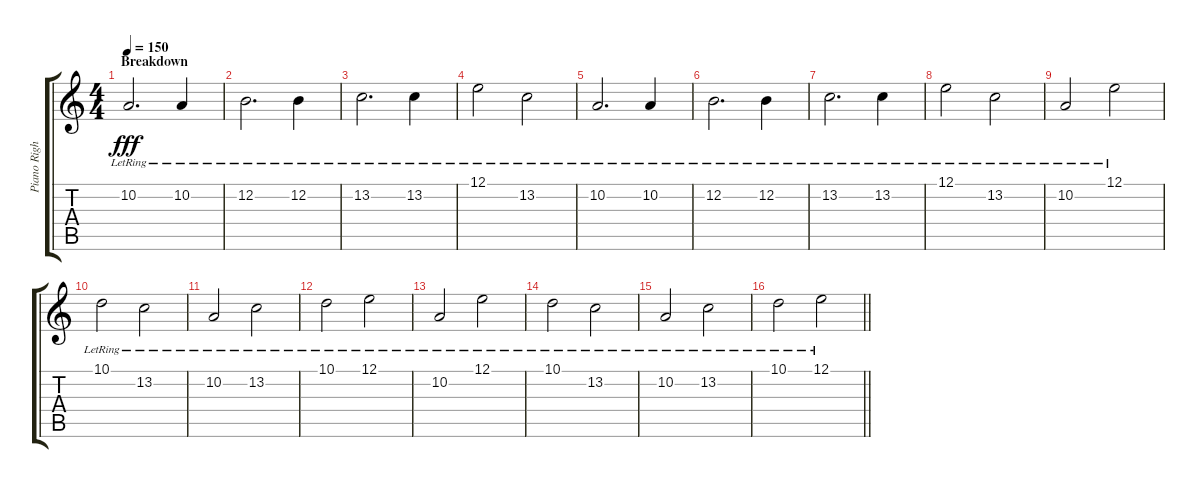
\track ("Piano Right Hand" "Piano Righ") {instrument acousticgrandpiano}
\staff {score tabs}
\tuning (E4 B3 G3 D3 A2 E2) {hide}
\ts (4 4)
\section ("" "Breakdown")
\tempo 150
\clef g2
\ks c
10.2{lr}.2{d dy fff} 10.2{lr}.4 |
12.2{lr}.2{d} 12.2{lr}.4 |
13.2{lr}.2{d} 13.2{lr}.4 |
12.1{lr}.2 13.2{lr}.2 |
10.2{lr}.2{d} 10.2{lr}.4 |
12.2{lr}.2{d} 12.2{lr}.4 |
13.2{lr}.2{d} 13.2{lr}.4 |
12.1{lr}.2 13.2{lr}.2 |
10.2{lr}.2 12.1{lr}.2 |
10.1{lr}.2 13.2{lr}.2 |
10.2{lr}.2 13.2{lr}.2 |
10.1{lr}.2 12.1{lr}.2 |
10.2{lr}.2 12.1{lr}.2 |
10.1{lr}.2 13.2{lr}.2 |
10.2{lr}.2 13.2{lr}.2 |
\barLineRight lightlight
10.1{lr}.2 12.1{lr}.2
